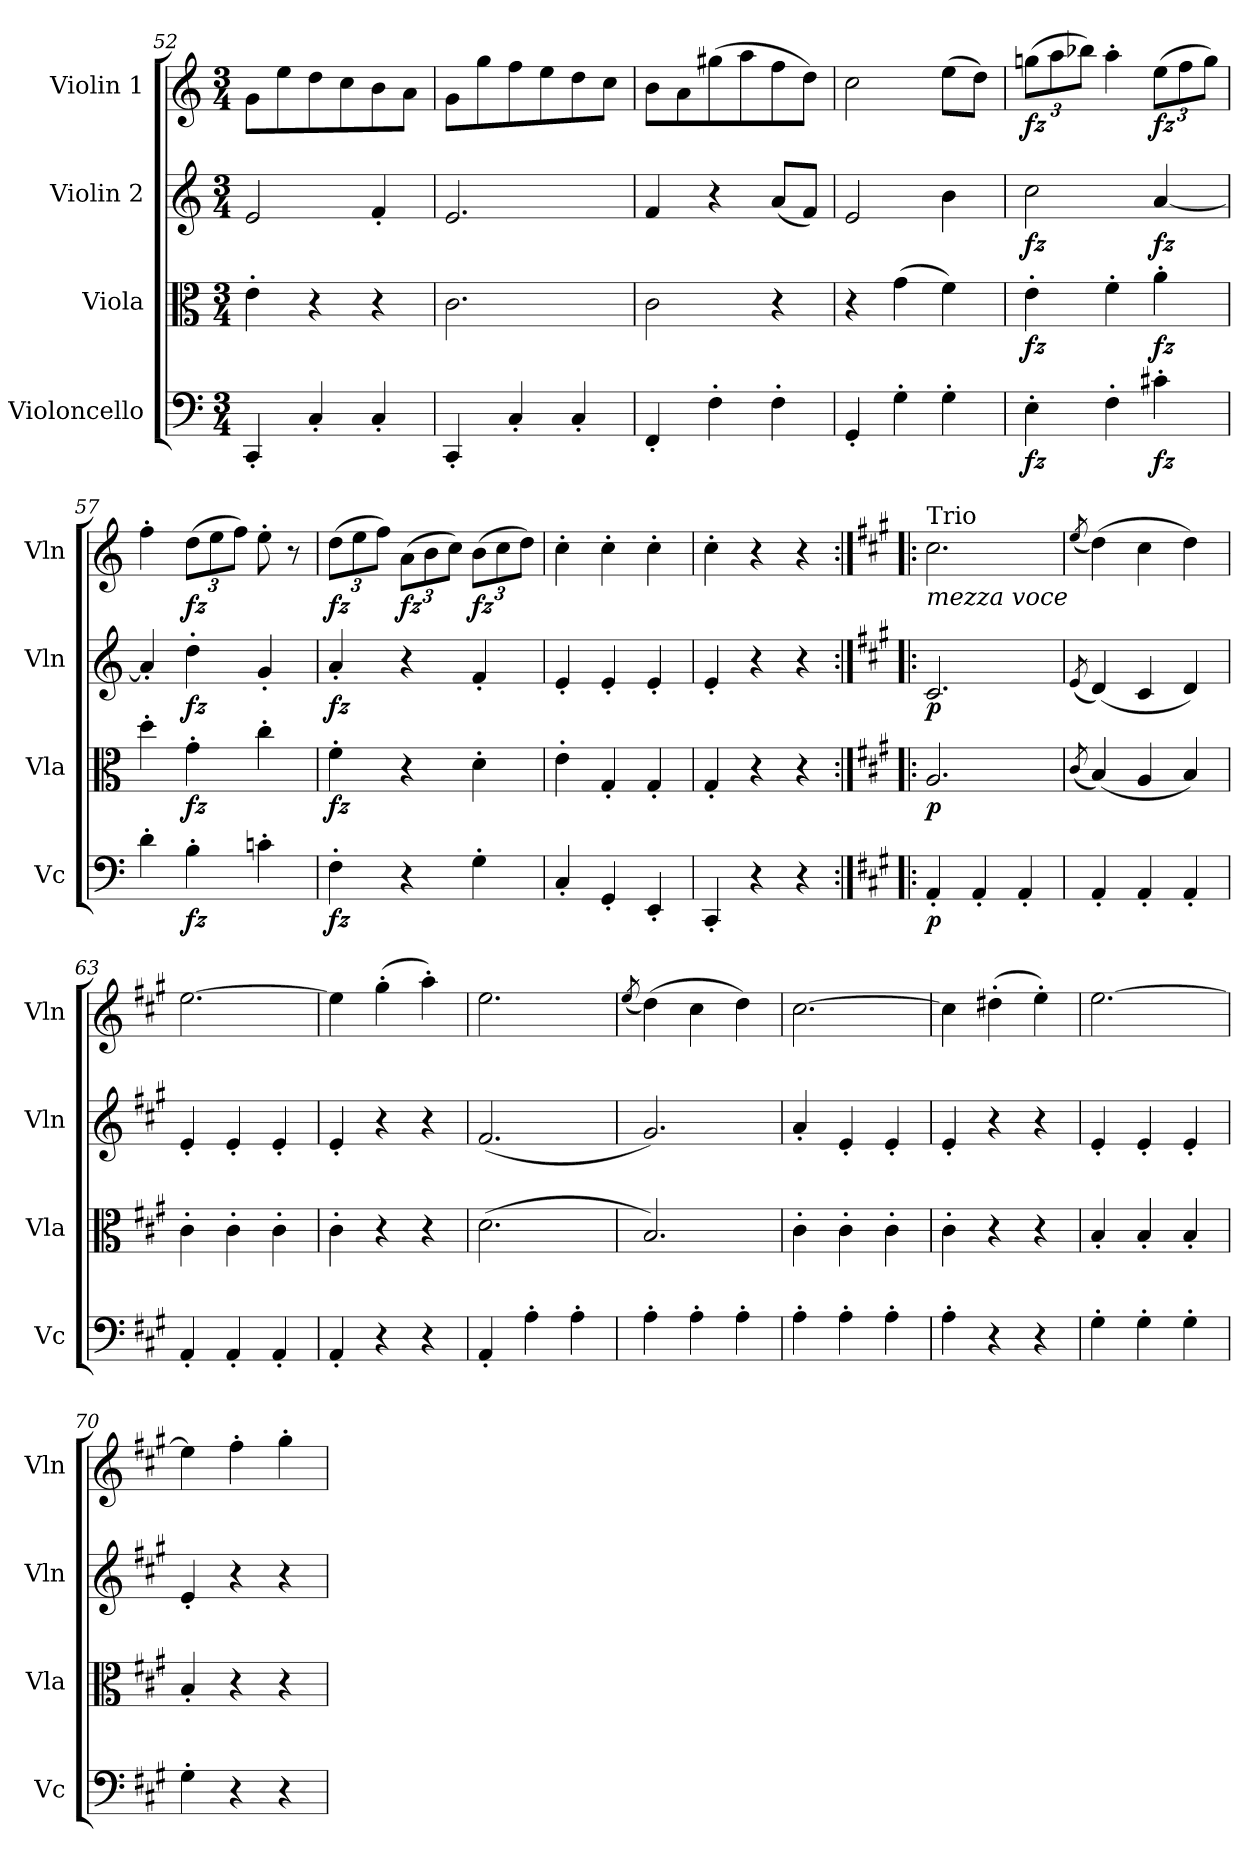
**kern	**dynam	**kern	**dynam	**kern	**dynam	**kern	**dynam
*part4	*part4	*part3	*part3	*part2	*part2	*part1	*part1
*staff4	*staff4	*staff3	*staff3	*staff2	*staff2	*staff1	*staff1
*I"Violoncello	*	*I"Viola	*	*I"Violin 2	*	*I"Violin 1	*
*I'Vc	*	*I'Vla	*	*I'Vln	*	*I'Vln	*
!!LO:LB:g=z
*clefF4	*	*clefC3	*	*clefG2	*	*clefG2	*
*k[]	*	*k[]	*	*k[]	*	*k[]	*
*M3/4	*	*M3/4	*	*M3/4	*	*M3/4	*
=52	=52	=52	=52	=52	=52	=52	=52
4CC'/	.	4e'\	.	2e/	.	8g\L	.
.	.	.	.	.	.	8ee\	.
4C'/	.	4r	.	.	.	8dd\	.
.	.	.	.	.	.	8cc\	.
4C'/	.	4r	.	4f'/	.	8b\	.
.	.	.	.	.	.	8a\J	.
!!LO:LB:g=z
=53	=53	=53	=53	=53	=53	=53	=53
4CC'/	.	2.c\	.	2.e/	.	8g\L	.
.	.	.	.	.	.	8gg\	.
4C'/	.	.	.	.	.	8ff\	.
.	.	.	.	.	.	8ee\	.
4C'/	.	.	.	.	.	8dd\	.
.	.	.	.	.	.	8cc\J	.
=54	=54	=54	=54	=54	=54	=54	=54
4FF'/	.	2c\	.	4f/	.	8b\L	.
.	.	.	.	.	.	8a\	.
4F'\	.	.	.	4r	.	(8gg#X\	.
.	.	.	.	.	.	8aa\	.
4F'\	.	4r	.	(8a/L	.	8ff\	.
.	.	.	.	8f/J)	.	8dd\J)	.
=55	=55	=55	=55	=55	=55	=55	=55
4GG'/	.	4r	.	2e/	.	2cc\	.
4G'\	.	(4g\	.	.	.	.	.
4G'\	.	4f\)	.	4b\	.	(8ee\L	.
.	.	.	.	.	.	8dd\J)	.
=56	=56	=56	=56	=56	=56	=56	=56
*	*	*	*	*	*	*Xbrackettup	*
!	!LO:DY:b	!	!LO:DY:b	!	!LO:DY:b	!	!LO:DY:b
4E'\	fz	4e'\	fz	2cc\	fz	(12ggn\L	fz
.	.	.	.	.	.	12aa\	.
.	.	.	.	.	.	12bb-X\J)	.
4F'\	.	4f'\	.	.	.	4aa'\	.
!	!LO:DY:b	!	!LO:DY:b	!	!LO:DY:b	!	!LO:DY:b
4c#X'\	fz	4a'\	fz	[4a/	fz	(12ee\L	fz
.	.	.	.	.	.	12ff\	.
.	.	.	.	.	.	12gg\J)	.
=57	=57	=57	=57	=57	=57	=57	=57
4d'\	.	4dd'\	.	4a'/]	.	4ff'\	.
!	!LO:DY:b	!	!LO:DY:b	!	!LO:DY:b	!	!LO:DY:b
4B'\	fz	4g'\	fz	4dd'\	fz	(12dd\L	fz
.	.	.	.	.	.	12ee\	.
.	.	.	.	.	.	12ff\J)	.
4cn'\	.	4cc'\	.	4g'/	.	8ee'\	.
.	.	.	.	.	.	8r	.
=58	=58	=58	=58	=58	=58	=58	=58
!	!LO:DY:b	!	!LO:DY:b	!	!LO:DY:b	!	!LO:DY:b
4F'\	fz	4f'\	fz	4a'/	fz	(12dd\L	fz
.	.	.	.	.	.	12ee\	.
.	.	.	.	.	.	12ff\J)	.
!	!	!	!	!	!	!	!LO:DY:b
4r	.	4r	.	4r	.	(12a\L	fz
.	.	.	.	.	.	12b\	.
.	.	.	.	.	.	12cc\J)	.
!	!	!	!	!	!	!	!LO:DY:b
4G'\	.	4d'\	.	4f'/	.	(12b\L	fz
.	.	.	.	.	.	12cc\	.
.	.	.	.	.	.	12dd\J)	.
!!LO:LB:g=z
=59	=59	=59	=59	=59	=59	=59	=59
4C'/	.	4e'\	.	4e'/	.	4cc'\	.
4GG'/	.	4G'/	.	4e'/	.	4cc'\	.
4EE'/	.	4G'/	.	4e'/	.	4cc'\	.
=60	=60	=60	=60	=60	=60	=60	=60
4CC'/	.	4G'/	.	4e'/	.	4cc'\	.
4r	.	4r	.	4r	.	4r	.
4r	.	4r	.	4r	.	4r	.
!!LO:PB:g=z
=61:|!|:	=61:|!|:	=61:|!|:	=61:|!|:	=61:|!|:	=61:|!|:	=61:|!|:	=61:|!|:
*k[f#c#g#]	*	*k[f#c#g#]	*	*k[f#c#g#]	*	*k[f#c#g#]	*
!	!	!	!	!	!	!LO:TX:a:t=Trio	!
!	!	!	!	!	!	!LO:TX:b:i:t=mezza voce	!
!	!LO:DY:b	!	!LO:DY:b	!	!LO:DY:b	!	!
4AA'/	p	2.A/	p	2.c#/	p	2.cc#\	.
4AA'/	.	.	.	.	.	.	.
4AA'/	.	.	.	.	.	.	.
=62	=62	=62	=62	=62	=62	=62	=62
.	.	(8qc#/	.	(8qe/	.	(8qee/	.
4AA'/	.	(4B/)	.	(4d/)	.	(4dd\)	.
4AA'/	.	4A/	.	4c#/	.	4cc#\	.
4AA'/	.	4B/)	.	4d/)	.	4dd\)	.
=63	=63	=63	=63	=63	=63	=63	=63
4AA'/	.	4c#'\	.	4e'/	.	[2.ee\	.
4AA'/	.	4c#'\	.	4e'/	.	.	.
4AA'/	.	4c#'\	.	4e'/	.	.	.
=64	=64	=64	=64	=64	=64	=64	=64
4AA'/	.	4c#'\	.	4e'/	.	4ee\]	.
4r	.	4r	.	4r	.	(4gg#'\	.
4r	.	4r	.	4r	.	4aa'\)	.
=65	=65	=65	=65	=65	=65	=65	=65
4AA'/	.	(2.d\	.	(2.f#/	.	2.ee\	.
4A'\	.	.	.	.	.	.	.
4A'\	.	.	.	.	.	.	.
=66	=66	=66	=66	=66	=66	=66	=66
.	.	.	.	.	.	(8qee/	.
4A'\	.	2.B/)	.	2.g#/)	.	(4dd\)	.
4A'\	.	.	.	.	.	4cc#\	.
4A'\	.	.	.	.	.	4dd\)	.
=67	=67	=67	=67	=67	=67	=67	=67
4A'\	.	4c#'\	.	4a'/	.	[2.cc#\	.
4A'\	.	4c#'\	.	4e'/	.	.	.
4A'\	.	4c#'\	.	4e'/	.	.	.
=68	=68	=68	=68	=68	=68	=68	=68
4A'\	.	4c#'\	.	4e'/	.	4cc#\]	.
4r	.	4r	.	4r	.	(4dd#X'\	.
4r	.	4r	.	4r	.	4ee'\)	.
=69	=69	=69	=69	=69	=69	=69	=69
4G#'\	.	4B'/	.	4e'/	.	[2.ee\	.
4G#'\	.	4B'/	.	4e'/	.	.	.
4G#'\	.	4B'/	.	4e'/	.	.	.
=70	=70	=70	=70	=70	=70	=70	=70
4G#'\	.	4B'/	.	4e'/	.	4ee\]	.
4r	.	4r	.	4r	.	4ff#'\	.
4r	.	4r	.	4r	.	4gg#'\	.
=	=	=	=	=	=	=	=
*-	*-	*-	*-	*-	*-	*-	*-
